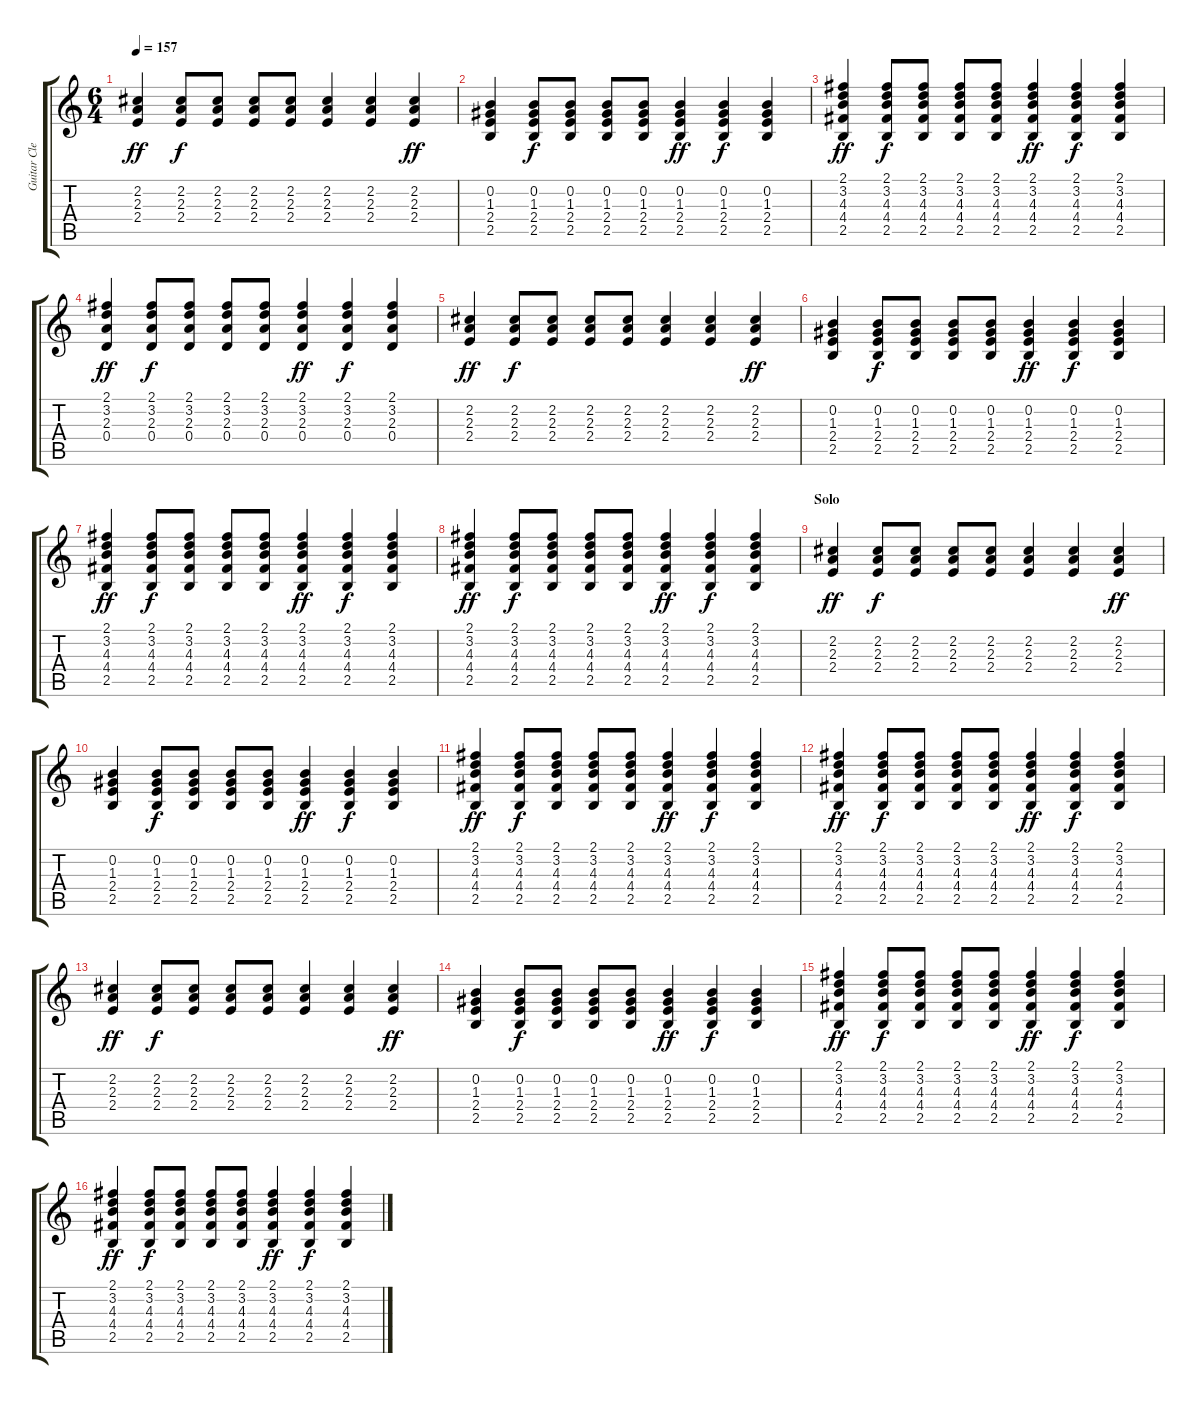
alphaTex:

\track ("Guitar Clean" "Guitar Cle") {instrument acousticguitarnylon}
\staff {score tabs}
\tuning (E4 B3 G3 D3 A2 E2) {hide}
\ts (6 4)
\tempo 157
\clef g2
\ks c
(2.2 2.3 2.4).4{dy ff} (2.2 2.3 2.4).8{dy f} (2.2 2.3 2.4).8 (2.2 2.3 2.4).8 (2.2 2.3 2.4).8 (2.2 2.3 2.4).4 (2.2 2.3 2.4).4 (2.2 2.3 2.4).4{dy ff} |
(0.2 1.3 2.4 2.5).4 (0.2 1.3 2.4 2.5).8{dy f} (0.2 1.3 2.4 2.5).8 (0.2 1.3 2.4 2.5).8 (0.2 1.3 2.4 2.5).8 (0.2 1.3 2.4 2.5).4{dy ff} (0.2 1.3 2.4 2.5).4{dy f} (0.2 1.3 2.4 2.5).4 |
(2.1 3.2 4.3 4.4 2.5).4{dy ff} (2.1 3.2 4.3 4.4 2.5).8{dy f} (2.1 3.2 4.3 4.4 2.5).8 (2.1 3.2 4.3 4.4 2.5).8 (2.1 3.2 4.3 4.4 2.5).8 (2.1 3.2 4.3 4.4 2.5).4{dy ff} (2.1 3.2 4.3 4.4 2.5).4{dy f} (2.1 3.2 4.3 4.4 2.5).4 |
(2.1 3.2 2.3 0.4).4{dy ff} (2.1 3.2 2.3 0.4).8{dy f} (2.1 3.2 2.3 0.4).8 (2.1 3.2 2.3 0.4).8 (2.1 3.2 2.3 0.4).8 (2.1 3.2 2.3 0.4).4{dy ff} (2.1 3.2 2.3 0.4).4{dy f} (2.1 3.2 2.3 0.4).4 |
(2.2 2.3 2.4).4{dy ff} (2.2 2.3 2.4).8{dy f} (2.2 2.3 2.4).8 (2.2 2.3 2.4).8 (2.2 2.3 2.4).8 (2.2 2.3 2.4).4 (2.2 2.3 2.4).4 (2.2 2.3 2.4).4{dy ff} |
(0.2 1.3 2.4 2.5).4 (0.2 1.3 2.4 2.5).8{dy f} (0.2 1.3 2.4 2.5).8 (0.2 1.3 2.4 2.5).8 (0.2 1.3 2.4 2.5).8 (0.2 1.3 2.4 2.5).4{dy ff} (0.2 1.3 2.4 2.5).4{dy f} (0.2 1.3 2.4 2.5).4 |
(2.1 3.2 4.3 4.4 2.5).4{dy ff} (2.1 3.2 4.3 4.4 2.5).8{dy f} (2.1 3.2 4.3 4.4 2.5).8 (2.1 3.2 4.3 4.4 2.5).8 (2.1 3.2 4.3 4.4 2.5).8 (2.1 3.2 4.3 4.4 2.5).4{dy ff} (2.1 3.2 4.3 4.4 2.5).4{dy f} (2.1 3.2 4.3 4.4 2.5).4 |
(2.1 3.2 4.3 4.4 2.5).4{dy ff} (2.1 3.2 4.3 4.4 2.5).8{dy f} (2.1 3.2 4.3 4.4 2.5).8 (2.1 3.2 4.3 4.4 2.5).8 (2.1 3.2 4.3 4.4 2.5).8 (2.1 3.2 4.3 4.4 2.5).4{dy ff} (2.1 3.2 4.3 4.4 2.5).4{dy f} (2.1 3.2 4.3 4.4 2.5).4 |
\section ("" "Solo")
(2.2 2.3 2.4).4{dy ff} (2.2 2.3 2.4).8{dy f} (2.2 2.3 2.4).8 (2.2 2.3 2.4).8 (2.2 2.3 2.4).8 (2.2 2.3 2.4).4 (2.2 2.3 2.4).4 (2.2 2.3 2.4).4{dy ff} |
(0.2 1.3 2.4 2.5).4 (0.2 1.3 2.4 2.5).8{dy f} (0.2 1.3 2.4 2.5).8 (0.2 1.3 2.4 2.5).8 (0.2 1.3 2.4 2.5).8 (0.2 1.3 2.4 2.5).4{dy ff} (0.2 1.3 2.4 2.5).4{dy f} (0.2 1.3 2.4 2.5).4 |
(2.1 3.2 4.3 4.4 2.5).4{dy ff} (2.1 3.2 4.3 4.4 2.5).8{dy f} (2.1 3.2 4.3 4.4 2.5).8 (2.1 3.2 4.3 4.4 2.5).8 (2.1 3.2 4.3 4.4 2.5).8 (2.1 3.2 4.3 4.4 2.5).4{dy ff} (2.1 3.2 4.3 4.4 2.5).4{dy f} (2.1 3.2 4.3 4.4 2.5).4 |
(2.1 3.2 4.3 4.4 2.5).4{dy ff} (2.1 3.2 4.3 4.4 2.5).8{dy f} (2.1 3.2 4.3 4.4 2.5).8 (2.1 3.2 4.3 4.4 2.5).8 (2.1 3.2 4.3 4.4 2.5).8 (2.1 3.2 4.3 4.4 2.5).4{dy ff} (2.1 3.2 4.3 4.4 2.5).4{dy f} (2.1 3.2 4.3 4.4 2.5).4 |
(2.2 2.3 2.4).4{dy ff} (2.2 2.3 2.4).8{dy f} (2.2 2.3 2.4).8 (2.2 2.3 2.4).8 (2.2 2.3 2.4).8 (2.2 2.3 2.4).4 (2.2 2.3 2.4).4 (2.2 2.3 2.4).4{dy ff} |
(0.2 1.3 2.4 2.5).4 (0.2 1.3 2.4 2.5).8{dy f} (0.2 1.3 2.4 2.5).8 (0.2 1.3 2.4 2.5).8 (0.2 1.3 2.4 2.5).8 (0.2 1.3 2.4 2.5).4{dy ff} (0.2 1.3 2.4 2.5).4{dy f} (0.2 1.3 2.4 2.5).4 |
(2.1 3.2 4.3 4.4 2.5).4{dy ff} (2.1 3.2 4.3 4.4 2.5).8{dy f} (2.1 3.2 4.3 4.4 2.5).8 (2.1 3.2 4.3 4.4 2.5).8 (2.1 3.2 4.3 4.4 2.5).8 (2.1 3.2 4.3 4.4 2.5).4{dy ff} (2.1 3.2 4.3 4.4 2.5).4{dy f} (2.1 3.2 4.3 4.4 2.5).4 |
(2.1 3.2 4.3 4.4 2.5).4{dy ff} (2.1 3.2 4.3 4.4 2.5).8{dy f} (2.1 3.2 4.3 4.4 2.5).8 (2.1 3.2 4.3 4.4 2.5).8 (2.1 3.2 4.3 4.4 2.5).8 (2.1 3.2 4.3 4.4 2.5).4{dy ff} (2.1 3.2 4.3 4.4 2.5).4{dy f} (2.1 3.2 4.3 4.4 2.5).4
